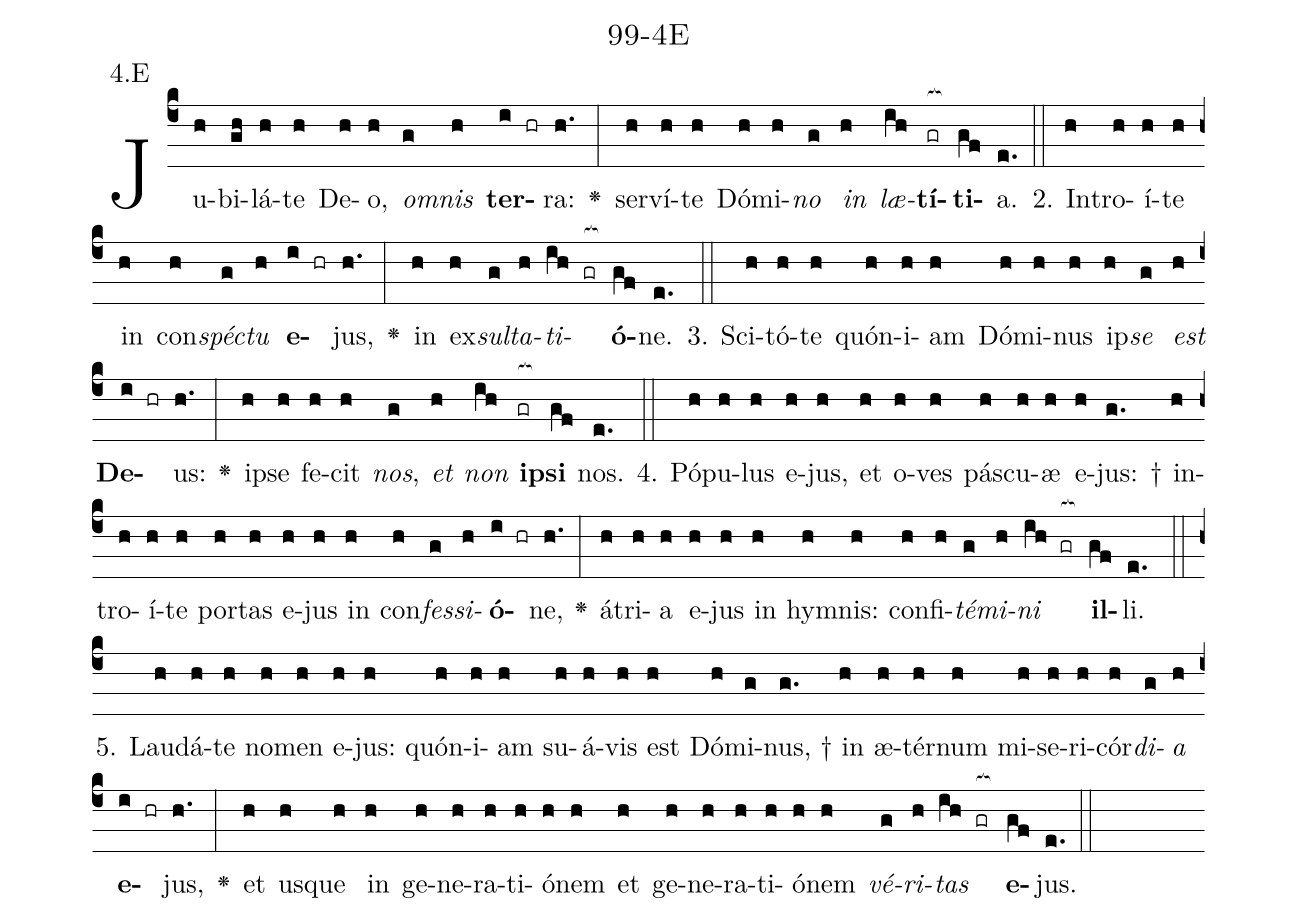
name: 99-4E;
annotation: 4.E;
%%
(c4)Ju(h)bi(gh)lá(h)te(h) De(h)o,(h) <i>om</i>(g)<i>nis</i>(h) <b>ter</b>(i hr)ra:(h.) <v>\greheightstar</v>(:) ser(h)ví(h)te(h) Dó(h)mi(h)<i>no</i>(g) <i>in</i>(h) <i>læ</i>(ih)<b>tí</b>(gr[ocb:1{])<b>ti</b>(gf[ocb:0}])a.(e.) (::)
2. In(h)tro(h)í(h)te(h) in(h) con(h)<i>spéc</i>(g)<i>tu</i>(h) <b>e</b>(i hr)jus,(h.) <v>\greheightstar</v>(:) in(h) ex(h)<i>sul</i>(g)<i>ta</i>(h)<i>ti</i>(ih gr[ocb:1{])<b>ó</b>(gf[ocb:0}])ne.(e.) (::)
3. Sci(h)tó(h)te(h) quón(h)i(h)am(h) Dó(h)mi(h)nus(h) ip(h)<i>se</i>(g) <i>est</i>(h) <b>De</b>(i hr)us:(h.) <v>\greheightstar</v>(:) ip(h)se(h) fe(h)cit(h) <i>nos</i>,(g) <i>et</i>(h) <i>non</i>(ih) <b>ip</b>(gr[ocb:1{])<b>si</b>(gf[ocb:0}]) nos.(e.) (::)
4. Pó(h)pu(h)lus(h) e(h)jus,(h) et(h) o(h)ves(h) pás(h)cu(h)æ(h) e(h)jus: †(g.) in(h)tro(h)í(h)te(h) por(h)tas(h) e(h)jus(h) in(h) con(h)<i>fes</i>(g)<i>si</i>(h)<b>ó</b>(i hr)ne,(h.) <v>\greheightstar</v>(:) á(h)tri(h)a(h) e(h)jus(h) in(h) hym(h)nis:(h) con(h)fi(h)<i>té</i>(g)<i>mi</i>(h)<i>ni</i>(ih gr[ocb:1{]) <b>il</b>(gf[ocb:0}])li.(e.) (::)
5. Lau(h)dá(h)te(h) no(h)men(h) e(h)jus:(h) quón(h)i(h)am(h) su(h)á(h)vis(h) est(h) Dó(h)mi(g)nus, †(g.) in(h) æ(h)tér(h)num(h) mi(h)se(h)ri(h)cór(h)<i>di</i>(g)<i>a</i>(h) <b>e</b>(i hr)jus,(h.) <v>\greheightstar</v>(:) et(h) us(h)que(h) in(h) ge(h)ne(h)ra(h)ti(h)ó(h)nem(h) et(h) ge(h)ne(h)ra(h)ti(h)ó(h)nem(h) <i>vé</i>(g)<i>ri</i>(h)<i>tas</i>(ih gr[ocb:1{]) <b>e</b>(gf[ocb:0}])jus.(e.) (::)
